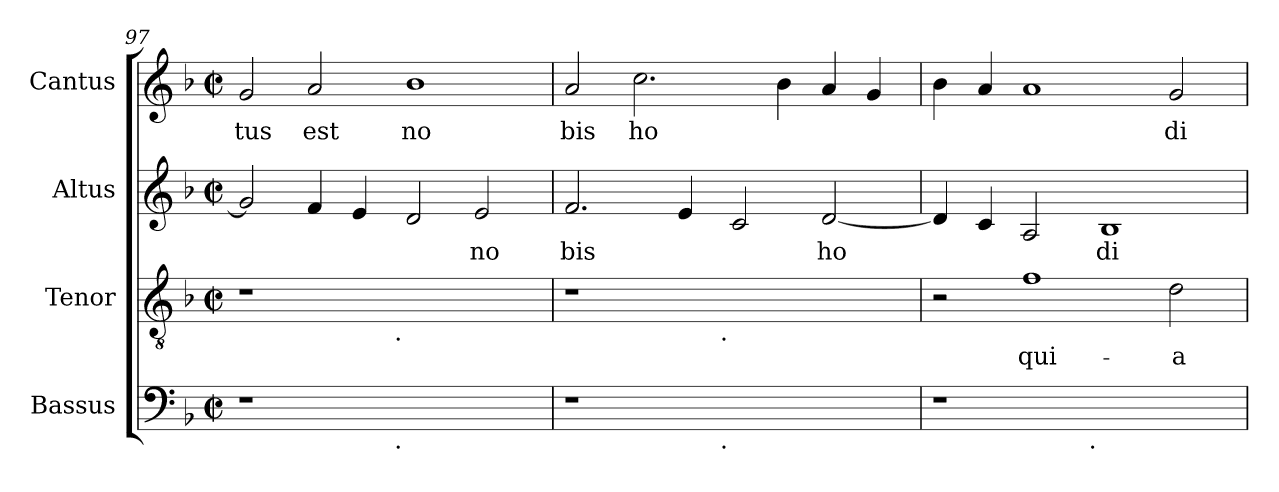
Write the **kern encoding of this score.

**kern	**kern	**text	**kern	**text	**kern	**text
*part4	*part3	*part3	*part2	*part2	*part1	*part1
*staff4	*staff3	*staff3	*staff2	*staff2	*staff1	*staff1
*I"Bassus	*I"Tenor	*	*I"Altus	*	*I"Cantus	*
!!LO:PB:g=z
*clefF4	*clefGv2	*	*clefG2	*	*clefG2	*
*k[b-]	*k[b-]	*	*k[b-]	*	*k[b-]	*
*F:	*F:	*	*F:	*	*F:	*
*M2/2	*M2/2	*	*M2/2	*	*M2/2	*
*met(c|)	*met(c|)	*	*met(c|)	*	*met(c|)	*
=97	=97	=97	=97	=97	=97	=97
!	!	!	!	!LO:LY:b:cj	!	!LO:LY:b:cj
*^	*^	*	*	*	*	*
1r	2ryy	1r	2ryy	.	2g/]	.	2g/	-tus
!	!	!	!	!	!	!LO:LY:b:cj	!	!LO:LY:b:cj
.	4...ryy	.	4...ryy	.	4f/	.	2a/	est
!	!	!	!	!	!	!LO:LY:b:cj	!	!
.	.	.	.	.	4e/	.	.	.
!	!	!	!LO:TX:b:t=.	!	!	!	!	!
!	!LO:TX:b:t=.	!	!	!	!	!	!	!
.	1ryy	.	1ryy	.	.	.	.	.
!	!	!	!	!	!	!LO:LY:b:cj	!	!LO:LY:b:cj
1ryy	.	1ryy	.	.	2d/	.	1b-	no
!	!	!	!	!	!	!LO:LY:b:cj	!	!
.	.	.	.	.	2e/	no	.	.
.	32ryy	.	32ryy	.	.	.	.	.
=98	=98	=98	=98	=98	=98	=98	=98	=98
!	!	!	!	!	!	!LO:LY:b:cj	!	!LO:LY:b:cj
1r	2ryy	1r	2ryy	.	2.f/	bis	2a/	bis
!	!	!	!	!	!	!	!	!LO:LY:b:cj
.	4...ryy	.	4...ryy	.	.	.	2.cc\	ho
!	!	!	!	!	!	!LO:LY:b:cj	!	!
.	.	.	.	.	4e/	.	.	.
!	!	!	!LO:TX:b:t=.	!	!	!	!	!
!	!LO:TX:b:t=.	!	!	!	!	!	!	!
.	1ryy	.	1ryy	.	.	.	.	.
!	!	!	!	!	!	!LO:LY:b:cj	!	!
1ryy	.	1ryy	.	.	2c/	.	.	.
!	!	!	!	!	!	!	!	!LO:LY:b:cj
.	.	.	.	.	.	.	4b-\	.
!	!	!	!	!	!	!LO:LY:b:cj	!	!LO:LY:b:cj
.	.	.	.	.	[<2d/	ho	4a/	.
!	!	!	!	!	!	!	!	!LO:LY:b:cj
.	.	.	.	.	.	.	4g/	.
.	32ryy	.	32ryy	.	.	.	.	.
=99	=99	=99	=99	=99	=99	=99	=99	=99
!	!	!	!	!	!	!LO:LY:b:cj	!	!LO:LY:b:cj
*	*	*v	*v	*	*	*	*	*
1r	2ryy	2r	.	4d/]	.	4b-\	.
!	!	!	!	!	!LO:LY:b:cj	!	!LO:LY:b:cj
.	.	.	.	4c/	.	4a/	.
!	!	!	!LO:LY:b:cj	!	!LO:LY:b:cj	!	!LO:LY:b:cj
.	4...ryy	1f	qui-	2A/	.	1a	.
!	!LO:TX:b:t=.	!	!	!	!	!	!
.	1ryy	.	.	.	.	.	.
!	!	!	!	!	!LO:LY:b:cj	!	!
1ryy	.	.	.	1B-	di	.	.
!	!	!	!LO:LY:b:cj	!	!	!	!LO:LY:b:cj
.	.	2d\	-a	.	.	2g/	di
.	32ryy	.	.	.	.	.	.
*v	*v	*	*	*	*	*	*
=	=	=	=	=	=	=
*-	*-	*-	*-	*-	*-	*-
